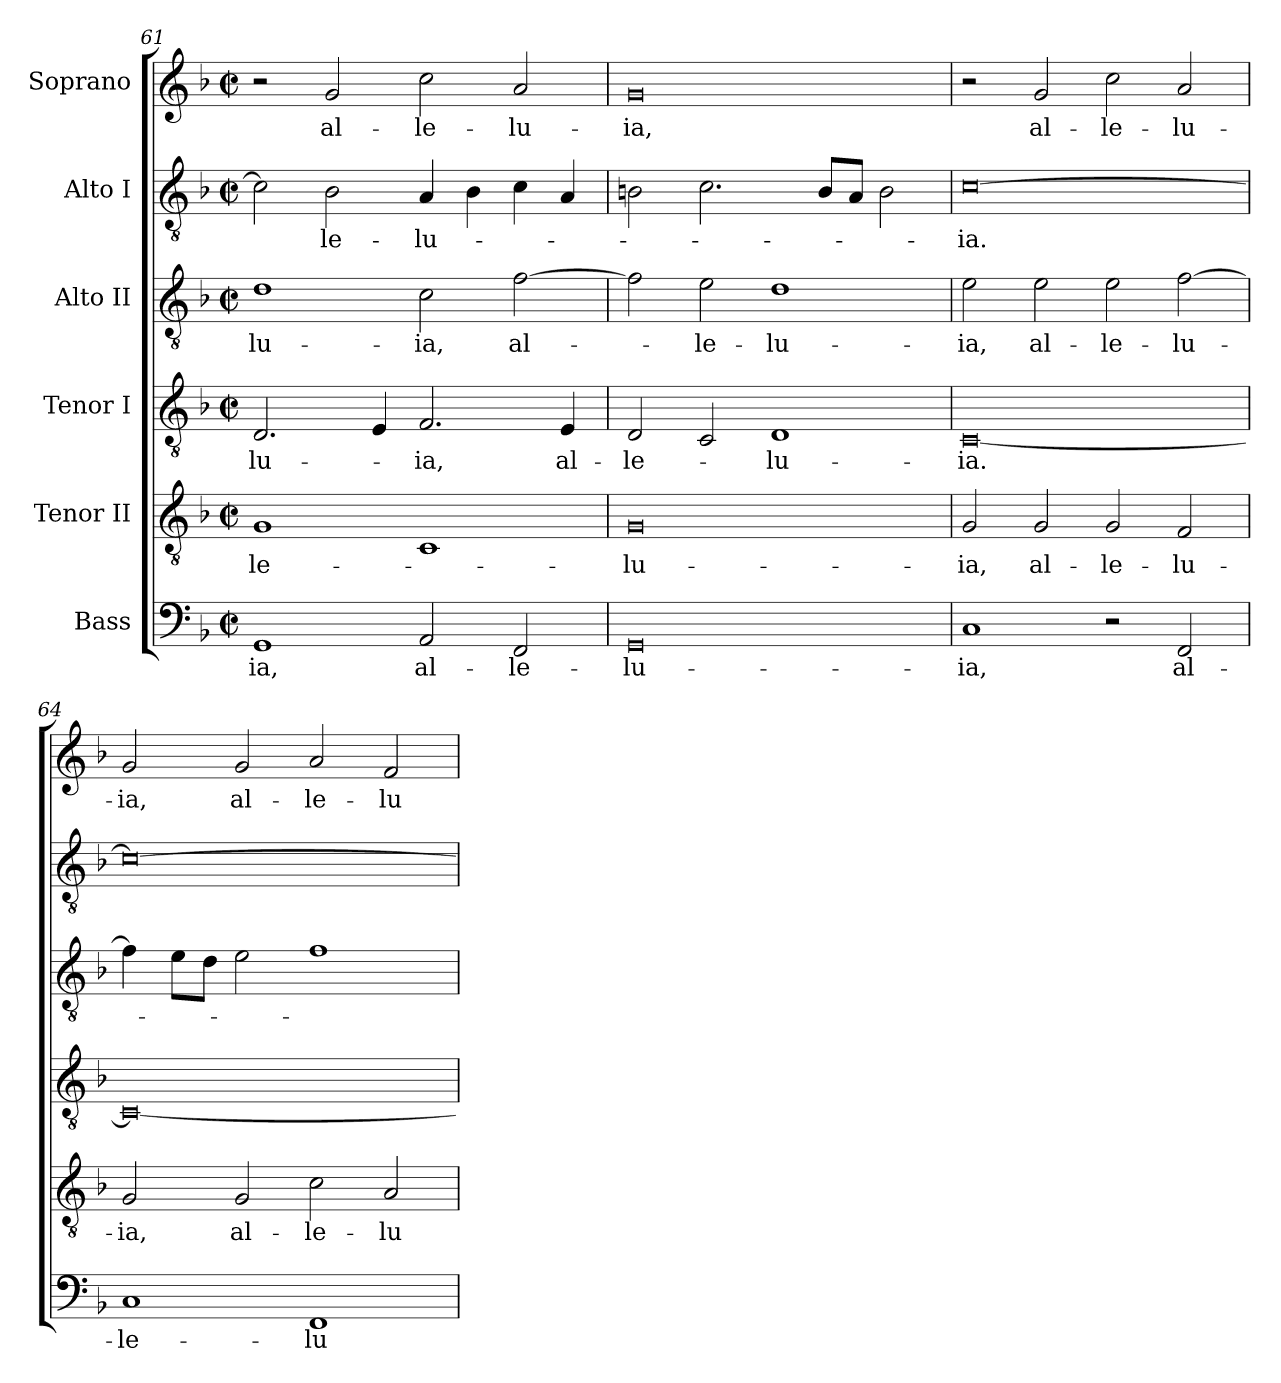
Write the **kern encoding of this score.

**kern	**text	**kern	**text	**kern	**text	**kern	**text	**kern	**text	**kern	**text
*part6	*part6	*part5	*part5	*part4	*part4	*part3	*part3	*part2	*part2	*part1	*part1
*staff6	*staff6	*staff5	*staff5	*staff4	*staff4	*staff3	*staff3	*staff2	*staff2	*staff1	*staff1
*I"Bass	*	*I"Tenor II	*	*I"Tenor I	*	*I"Alto II	*	*I"Alto I	*	*I"Soprano	*
!!LO:LB:g=z
*clefF4	*	*clefGv2	*	*clefGv2	*	*clefGv2	*	*clefGv2	*	*clefG2	*
*k[b-]	*	*k[b-]	*	*k[b-]	*	*k[b-]	*	*k[b-]	*	*k[b-]	*
*F:	*	*F:	*	*F:	*	*F:	*	*F:	*	*F:	*
*M2/2	*	*M2/2	*	*M2/2	*	*M2/2	*	*M2/2	*	*M2/2	*
*met(c|)	*	*met(c|)	*	*met(c|)	*	*met(c|)	*	*met(c|)	*	*met(c|)	*
=61	=61	=61	=61	=61	=61	=61	=61	=61	=61	=61	=61
!	!LO:LY:b:color=#000000	!	!	!	!	!	!	!	!	!	!
!	!	!	!LO:LY:b:color=#000000	!	!	!	!	!	!	!	!
!	!	!	!	!	!LO:LY:b:color=#000000	!	!	!	!	!	!
!	!	!	!	!	!	!	!LO:LY:b:color=#000000	!	!	!	!
1GGi	-ia,	1Gi	-le-	2.Di/	-lu-	1di	-lu-	2ci\]	.	2r	.
!	!	!	!	!	!	!	!	!	!LO:LY:b:color=#000000	!	!
!	!	!	!	!	!	!	!	!	!	!	!LO:LY:b:color=#000000
.	.	.	.	.	.	.	.	2B-i\	-le-	2gi/	al-
.	.	.	.	4Ei/	.	.	.	.	.	.	.
!	!LO:LY:b:color=#000000	!	!	!	!	!	!	!	!	!	!
!	!	!	!	!	!LO:LY:b:color=#000000	!	!	!	!	!	!
!	!	!	!	!	!	!	!LO:LY:b:color=#000000	!	!	!	!
!	!	!	!	!	!	!	!	!	!LO:LY:b:color=#000000	!	!
!	!	!	!	!	!	!	!	!	!	!	!LO:LY:b:color=#000000
2AAi/	al-	1Ci	.	2.Fi/	-ia,	2ci\	-ia,	4Ai/	-lu-	2cci\	-le-
.	.	.	.	.	.	.	.	4B-i\	.	.	.
!	!LO:LY:b:color=#000000	!	!	!	!	!	!	!	!	!	!
!	!	!	!	!	!	!	!LO:LY:b:color=#000000	!	!	!	!
!	!	!	!	!	!	!	!	!	!	!	!LO:LY:b:color=#000000
2FFi/	-le-	.	.	.	.	[>2fi\	al-	4ci\	.	2ai/	-lu-
!	!	!	!	!	!LO:LY:b:color=#000000	!	!	!	!	!	!
.	.	.	.	4Ei/	al-	.	.	4Ai/	.	.	.
=62	=62	=62	=62	=62	=62	=62	=62	=62	=62	=62	=62
!	!LO:LY:b:color=#000000	!	!	!	!	!	!	!	!	!	!
!	!	!	!LO:LY:b:color=#000000	!	!	!	!	!	!	!	!
!	!	!	!	!	!LO:LY:b:color=#000000	!	!	!	!	!	!
!	!	!	!	!	!	!	!	!	!	!	!LO:LY:b:color=#000000
0GGi	-lu-	0Gi	-lu-	2Di/	-le-	2fi\]	.	2Bni\	.	0gi	-ia,
!	!	!	!	!	!	!	!LO:LY:b:color=#000000	!	!	!	!
.	.	.	.	2Ci/	.	2ei\	-le-	2.ci\	.	.	.
!	!	!	!	!	!LO:LY:b:color=#000000	!	!	!	!	!	!
!	!	!	!	!	!	!	!LO:LY:b:color=#000000	!	!	!	!
.	.	.	.	1Di	-lu-	1di	-lu-	.	.	.	.
.	.	.	.	.	.	.	.	8Bi/L	.	.	.
.	.	.	.	.	.	.	.	8Ai/J	.	.	.
.	.	.	.	.	.	.	.	2Bi\	.	.	.
=63	=63	=63	=63	=63	=63	=63	=63	=63	=63	=63	=63
!	!LO:LY:b:color=#000000	!	!	!	!	!	!	!	!	!	!
!	!	!	!LO:LY:b:color=#000000	!	!	!	!	!	!	!	!
!	!	!	!	!	!LO:LY:b:color=#000000	!	!	!	!	!	!
!	!	!	!	!	!	!	!LO:LY:b:color=#000000	!	!	!	!
!	!	!	!	!	!	!	!	!	!LO:LY:b:color=#000000	!	!
1Ci	-ia,	2Gi/	-ia,	[<0Ci	-ia.	2ei\	-ia,	[>0ci	-ia.	2r	.
!	!	!	!LO:LY:b:color=#000000	!	!	!	!	!	!	!	!
!	!	!	!	!	!	!	!LO:LY:b:color=#000000	!	!	!	!
!	!	!	!	!	!	!	!	!	!	!	!LO:LY:b:color=#000000
.	.	2Gi/	al-	.	.	2ei\	al-	.	.	2gi/	al-
!	!	!	!LO:LY:b:color=#000000	!	!	!	!	!	!	!	!
!	!	!	!	!	!	!	!LO:LY:b:color=#000000	!	!	!	!
!	!	!	!	!	!	!	!	!	!	!	!LO:LY:b:color=#000000
2r	.	2Gi/	-le-	.	.	2ei\	-le-	.	.	2cci\	-le-
!	!LO:LY:b:color=#000000	!	!	!	!	!	!	!	!	!	!
!	!	!	!LO:LY:b:color=#000000	!	!	!	!	!	!	!	!
!	!	!	!	!	!	!	!LO:LY:b:color=#000000	!	!	!	!
!	!	!	!	!	!	!	!	!	!	!	!LO:LY:b:color=#000000
2FFi/	al-	2Fi/	-lu-	.	.	[>2fi\	-lu-	.	.	2ai/	-lu-
=64	=64	=64	=64	=64	=64	=64	=64	=64	=64	=64	=64
!	!LO:LY:b:color=#000000	!	!	!	!	!	!	!	!	!	!
!	!	!	!LO:LY:b:color=#000000	!	!	!	!	!	!	!	!
!	!	!	!	!	!	!	!	!	!	!	!LO:LY:b:color=#000000
1Ci	-le-	2Gi/	-ia,	0Ci_<	.	4fi\]	.	0ci_>	.	2gi/	-ia,
.	.	.	.	.	.	8ei\L	.	.	.	.	.
.	.	.	.	.	.	8di\J	.	.	.	.	.
!	!	!	!LO:LY:b:color=#000000	!	!	!	!	!	!	!	!
!	!	!	!	!	!	!	!	!	!	!	!LO:LY:b:color=#000000
.	.	2Gi/	al-	.	.	2ei\	.	.	.	2gi/	al-
!	!LO:LY:b:color=#000000	!	!	!	!	!	!	!	!	!	!
!	!	!	!LO:LY:b:color=#000000	!	!	!	!	!	!	!	!
!	!	!	!	!	!	!	!	!	!	!	!LO:LY:b:color=#000000
1FFi	-lu-	2ci\	-le-	.	.	1fi	.	.	.	2ai/	-le-
!	!	!	!LO:LY:b:color=#000000	!	!	!	!	!	!	!	!
!	!	!	!	!	!	!	!	!	!	!	!LO:LY:b:color=#000000
.	.	2Ai/	-lu-	.	.	.	.	.	.	2fi/	-lu-
=	=	=	=	=	=	=	=	=	=	=	=
*-	*-	*-	*-	*-	*-	*-	*-	*-	*-	*-	*-
